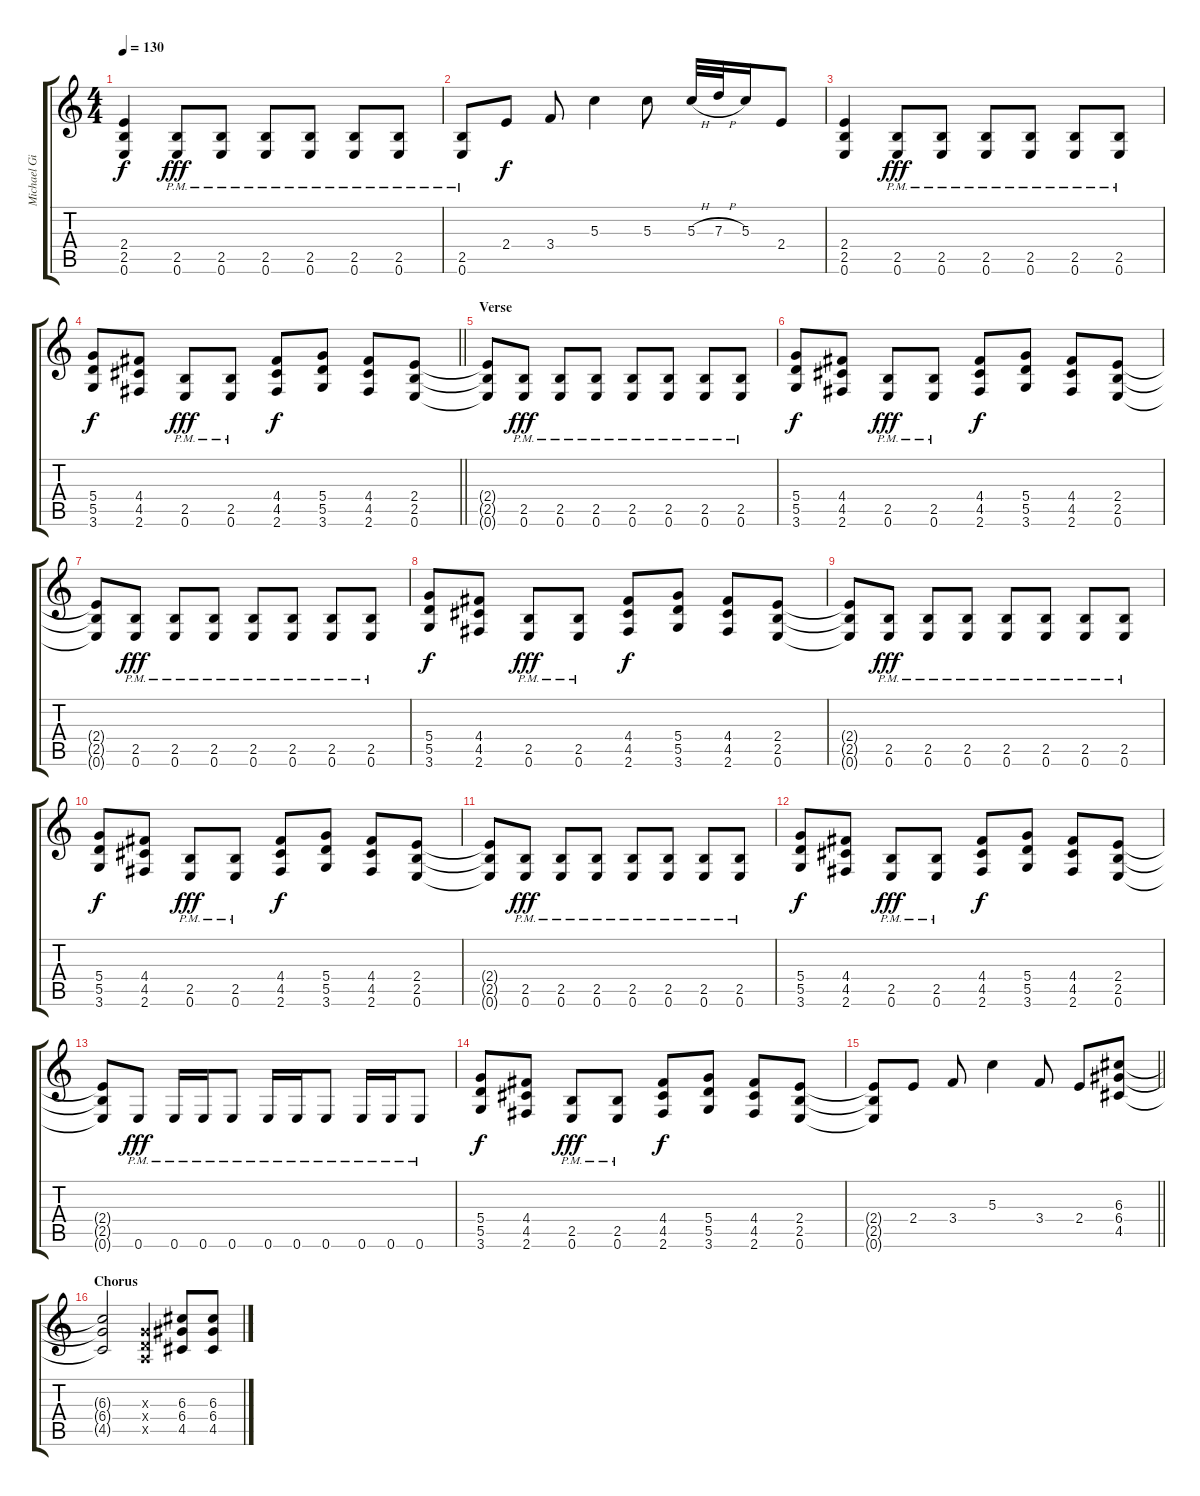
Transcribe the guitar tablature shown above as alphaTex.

\track ("Michael Gilbert" "Michael Gi") {instrument electricguitarclean}
\staff {score tabs}
\tuning (E4 B3 G3 D3 A2 E2) {hide}
\ts (4 4)
\tempo 130
\clef g2
\ks c
(2.4 2.5 0.6).4{dy f} (2.5{pm} 0.6{pm}).8{dy fff} (2.5{pm} 0.6{pm}).8 (2.5{pm} 0.6{pm}).8 (2.5{pm} 0.6{pm}).8 (2.5{pm} 0.6{pm}).8 (2.5{pm} 0.6{pm}).8 |
(2.5{pm} 0.6{pm}).8 2.4.8{dy f} 3.4.8 5.3.4 5.3.8 5.3{h}.32 7.3{h}.32 5.3.16 2.4.8 |
(2.4 2.5 0.6).4 (2.5{pm} 0.6{pm}).8{dy fff} (2.5{pm} 0.6{pm}).8 (2.5{pm} 0.6{pm}).8 (2.5{pm} 0.6{pm}).8 (2.5{pm} 0.6{pm}).8 (2.5{pm} 0.6{pm}).8 |
\barLineRight lightlight
(5.4 5.5 3.6).8{dy f} (4.4 4.5 2.6).8 (2.5{pm} 0.6{pm}).8{dy fff} (2.5{pm} 0.6{pm}).8 (4.4 4.5 2.6).8{dy f} (5.4 5.5 3.6).8 (4.4 4.5 2.6).8 (2.4 2.5 0.6).8 |
\section ("" "Verse")
(2.4{t} 2.5{t} 0.6{t}).8 (2.5{pm} 0.6{pm}).8{dy fff} (2.5{pm} 0.6{pm}).8 (2.5{pm} 0.6{pm}).8 (2.5{pm} 0.6{pm}).8 (2.5{pm} 0.6{pm}).8 (2.5{pm} 0.6{pm}).8 (2.5{pm} 0.6{pm}).8 |
(5.4 5.5 3.6).8{dy f} (4.4 4.5 2.6).8 (2.5{pm} 0.6{pm}).8{dy fff} (2.5{pm} 0.6{pm}).8 (4.4 4.5 2.6).8{dy f} (5.4 5.5 3.6).8 (4.4 4.5 2.6).8 (2.4 2.5 0.6).8 |
(2.4{t} 2.5{t} 0.6{t}).8 (2.5{pm} 0.6{pm}).8{dy fff} (2.5{pm} 0.6{pm}).8 (2.5{pm} 0.6{pm}).8 (2.5{pm} 0.6{pm}).8 (2.5{pm} 0.6{pm}).8 (2.5{pm} 0.6{pm}).8 (2.5{pm} 0.6{pm}).8 |
(5.4 5.5 3.6).8{dy f} (4.4 4.5 2.6).8 (2.5{pm} 0.6{pm}).8{dy fff} (2.5{pm} 0.6{pm}).8 (4.4 4.5 2.6).8{dy f} (5.4 5.5 3.6).8 (4.4 4.5 2.6).8 (2.4 2.5 0.6).8 |
(2.4{t} 2.5{t} 0.6{t}).8 (2.5{pm} 0.6{pm}).8{dy fff} (2.5{pm} 0.6{pm}).8 (2.5{pm} 0.6{pm}).8 (2.5{pm} 0.6{pm}).8 (2.5{pm} 0.6{pm}).8 (2.5{pm} 0.6{pm}).8 (2.5{pm} 0.6{pm}).8 |
(5.4 5.5 3.6).8{dy f} (4.4 4.5 2.6).8 (2.5{pm} 0.6{pm}).8{dy fff} (2.5{pm} 0.6{pm}).8 (4.4 4.5 2.6).8{dy f} (5.4 5.5 3.6).8 (4.4 4.5 2.6).8 (2.4 2.5 0.6).8 |
(2.4{t} 2.5{t} 0.6{t}).8 (2.5{pm} 0.6{pm}).8{dy fff} (2.5{pm} 0.6{pm}).8 (2.5{pm} 0.6{pm}).8 (2.5{pm} 0.6{pm}).8 (2.5{pm} 0.6{pm}).8 (2.5{pm} 0.6{pm}).8 (2.5{pm} 0.6{pm}).8 |
(5.4 5.5 3.6).8{dy f} (4.4 4.5 2.6).8 (2.5{pm} 0.6{pm}).8{dy fff} (2.5{pm} 0.6{pm}).8 (4.4 4.5 2.6).8{dy f} (5.4 5.5 3.6).8 (4.4 4.5 2.6).8 (2.4 2.5 0.6).8 |
(2.4{t} 2.5{t} 0.6{t}).8 0.6{pm}.8{dy fff} 0.6{pm}.16 0.6{pm}.16 0.6{pm}.8 0.6{pm}.16 0.6{pm}.16 0.6{pm}.8 0.6{pm}.16 0.6{pm}.16 0.6{pm}.8 |
(5.4 5.5 3.6).8{dy f} (4.4 4.5 2.6).8 (2.5{pm} 0.6{pm}).8{dy fff} (2.5{pm} 0.6{pm}).8 (4.4 4.5 2.6).8{dy f} (5.4 5.5 3.6).8 (4.4 4.5 2.6).8 (2.4 2.5 0.6).8 |
\barLineRight lightlight
(2.4{t} 2.5{t} 0.6{t}).8 2.4.8 3.4.8 5.3.4 3.4.8 2.4.8 (6.3 6.4 4.5).8 |
\section ("" "Chorus")
(6.3{t} 6.4{t} 4.5{t}).2 (0.3{x} 0.4{x} 0.5{x}).4 (6.3 6.4 4.5).8 (6.3 6.4 4.5).8
